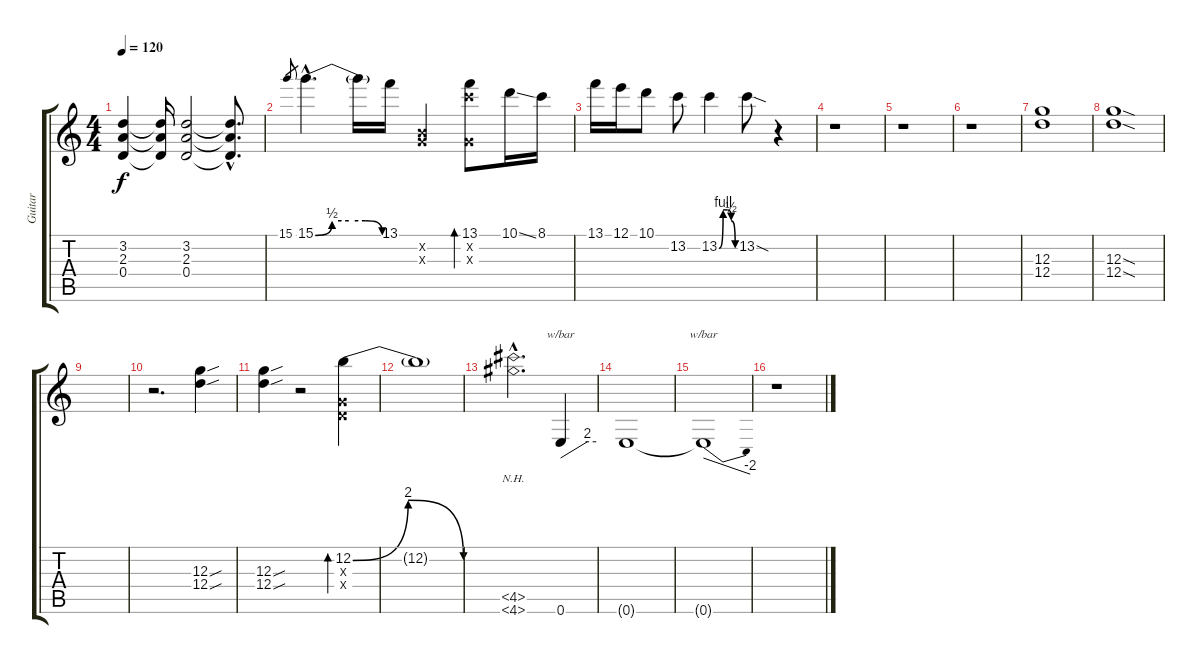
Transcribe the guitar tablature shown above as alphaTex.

\track ("Guitar" "Guitar") {instrument overdrivenguitar}
\staff {score tabs}
\tuning (E4 B3 G3 D3 A2 E2) {hide}
\ts (4 4)
\tempo 120
\clef g2
\ks c
(3.2 2.3 0.4).4{dy f} (3.2{t} 2.3{t} 0.4{t}).16 (3.2 2.3 0.4).2 (3.2{hac t} 2.3{hac t} 0.4{hac t}).8{d} |
15.1.8{gr} 15.1{be (custom 0 0 15 2 30 2 45 2 60 0) hac}.4{d} 15.1{t}.16 13.1.16 (0.2{x} 0.3{x}).4 (13.1 13.2{x} 0.3{x}).8{bd 120} 10.1{ss}.16 8.1.16 |
13.1.16 12.1.16 10.1.8 13.2.8 13.2{be (custom 0 0 15 4 30 4 45 2 60 0)}.4 13.2{sod}.8 r.4 |
r.1 |
r.1 |
r.1 |
(12.3 12.4).1 |
(12.3{sod} 12.4{sod}).1 |
|
r.2{d} (12.3{sou} 12.4{sou}).4 |
(12.3{sou} 12.4{sou}).4 r.2 (12.2{be (bendrelease 0 0 15 8 30 8 60 0)} 0.3{x} 0.4{x}).4{bd 120} |
12.2{t}.1 |
(4.5{nh hac} 4.6{nh hac}).2{d} 0.6.4{tbe (custom default 0 0 45 8 60 8)} |
0.6{t}.1 |
0.6{t}.1{tbe (dive default 0 0 60 -8)} |
r.1
